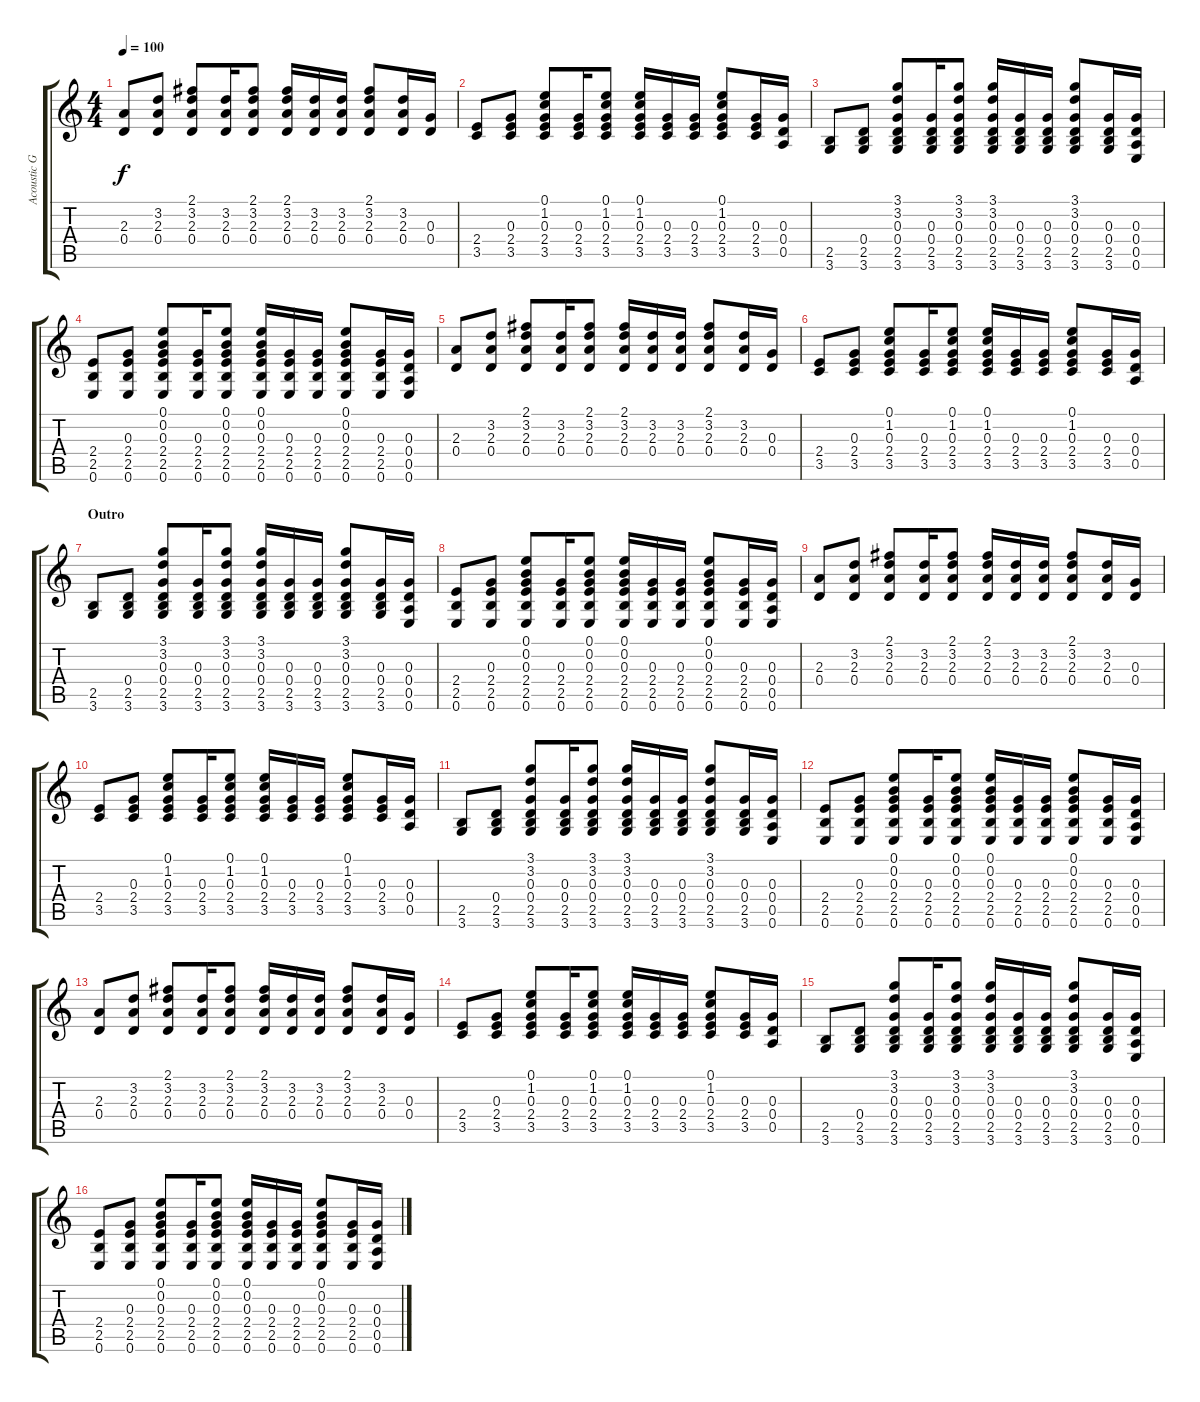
\track ("Acoustic Guitar" "Acoustic G") {instrument acousticguitarsteel}
\staff {score tabs}
\tuning (E4 B3 G3 D3 A2 E2) {hide}
\ts (4 4)
\tempo 100
\clef g2
\ks c
(2.3 0.4).8{dy f} (3.2 2.3 0.4).8 (2.1 3.2 2.3 0.4).8 (3.2 2.3 0.4).16 (2.1 3.2 2.3 0.4).8 (2.1 3.2 2.3 0.4).16 (3.2 2.3 0.4).16 (3.2 2.3 0.4).16 (2.1 3.2 2.3 0.4).8 (3.2 2.3 0.4).16 (0.3 0.4).16 |
(2.4 3.5).8 (0.3 2.4 3.5).8 (0.1 1.2 0.3 2.4 3.5).8 (0.3 2.4 3.5).16 (0.1 1.2 0.3 2.4 3.5).8 (0.1 1.2 0.3 2.4 3.5).16 (0.3 2.4 3.5).16 (0.3 2.4 3.5).16 (0.1 1.2 0.3 2.4 3.5).8 (0.3 2.4 3.5).16 (0.3 0.4 0.5).16 |
(2.5 3.6).8 (0.4 2.5 3.6).8 (3.1 3.2 0.3 0.4 2.5 3.6).8 (0.3 0.4 2.5 3.6).16 (3.1 3.2 0.3 0.4 2.5 3.6).8 (3.1 3.2 0.3 0.4 2.5 3.6).16 (0.3 0.4 2.5 3.6).16 (0.3 0.4 2.5 3.6).16 (3.1 3.2 0.3 0.4 2.5 3.6).8 (0.3 0.4 2.5 3.6).16 (0.3 0.4 0.5 0.6).16 |
(2.4 2.5 0.6).8 (0.3 2.4 2.5 0.6).8 (0.1 0.2 0.3 2.4 2.5 0.6).8 (0.3 2.4 2.5 0.6).16 (0.1 0.2 0.3 2.4 2.5 0.6).8 (0.1 0.2 0.3 2.4 2.5 0.6).16 (0.3 2.4 2.5 0.6).16 (0.3 2.4 2.5 0.6).16 (0.1 0.2 0.3 2.4 2.5 0.6).8 (0.3 2.4 2.5 0.6).16 (0.3 0.4 0.5 0.6).16 |
(2.3 0.4).8 (3.2 2.3 0.4).8 (2.1 3.2 2.3 0.4).8 (3.2 2.3 0.4).16 (2.1 3.2 2.3 0.4).8 (2.1 3.2 2.3 0.4).16 (3.2 2.3 0.4).16 (3.2 2.3 0.4).16 (2.1 3.2 2.3 0.4).8 (3.2 2.3 0.4).16 (0.3 0.4).16 |
(2.4 3.5).8 (0.3 2.4 3.5).8 (0.1 1.2 0.3 2.4 3.5).8 (0.3 2.4 3.5).16 (0.1 1.2 0.3 2.4 3.5).8 (0.1 1.2 0.3 2.4 3.5).16 (0.3 2.4 3.5).16 (0.3 2.4 3.5).16 (0.1 1.2 0.3 2.4 3.5).8 (0.3 2.4 3.5).16 (0.3 0.4 0.5).16 |
\section ("" "Outro")
(2.5 3.6).8 (0.4 2.5 3.6).8 (3.1 3.2 0.3 0.4 2.5 3.6).8 (0.3 0.4 2.5 3.6).16 (3.1 3.2 0.3 0.4 2.5 3.6).8 (3.1 3.2 0.3 0.4 2.5 3.6).16 (0.3 0.4 2.5 3.6).16 (0.3 0.4 2.5 3.6).16 (3.1 3.2 0.3 0.4 2.5 3.6).8 (0.3 0.4 2.5 3.6).16 (0.3 0.4 0.5 0.6).16 |
(2.4 2.5 0.6).8 (0.3 2.4 2.5 0.6).8 (0.1 0.2 0.3 2.4 2.5 0.6).8 (0.3 2.4 2.5 0.6).16 (0.1 0.2 0.3 2.4 2.5 0.6).8 (0.1 0.2 0.3 2.4 2.5 0.6).16 (0.3 2.4 2.5 0.6).16 (0.3 2.4 2.5 0.6).16 (0.1 0.2 0.3 2.4 2.5 0.6).8 (0.3 2.4 2.5 0.6).16 (0.3 0.4 0.5 0.6).16 |
(2.3 0.4).8 (3.2 2.3 0.4).8 (2.1 3.2 2.3 0.4).8 (3.2 2.3 0.4).16 (2.1 3.2 2.3 0.4).8 (2.1 3.2 2.3 0.4).16 (3.2 2.3 0.4).16 (3.2 2.3 0.4).16 (2.1 3.2 2.3 0.4).8 (3.2 2.3 0.4).16 (0.3 0.4).16 |
(2.4 3.5).8 (0.3 2.4 3.5).8 (0.1 1.2 0.3 2.4 3.5).8 (0.3 2.4 3.5).16 (0.1 1.2 0.3 2.4 3.5).8 (0.1 1.2 0.3 2.4 3.5).16 (0.3 2.4 3.5).16 (0.3 2.4 3.5).16 (0.1 1.2 0.3 2.4 3.5).8 (0.3 2.4 3.5).16 (0.3 0.4 0.5).16 |
(2.5 3.6).8 (0.4 2.5 3.6).8 (3.1 3.2 0.3 0.4 2.5 3.6).8 (0.3 0.4 2.5 3.6).16 (3.1 3.2 0.3 0.4 2.5 3.6).8 (3.1 3.2 0.3 0.4 2.5 3.6).16 (0.3 0.4 2.5 3.6).16 (0.3 0.4 2.5 3.6).16 (3.1 3.2 0.3 0.4 2.5 3.6).8 (0.3 0.4 2.5 3.6).16 (0.3 0.4 0.5 0.6).16 |
(2.4 2.5 0.6).8 (0.3 2.4 2.5 0.6).8 (0.1 0.2 0.3 2.4 2.5 0.6).8 (0.3 2.4 2.5 0.6).16 (0.1 0.2 0.3 2.4 2.5 0.6).8 (0.1 0.2 0.3 2.4 2.5 0.6).16 (0.3 2.4 2.5 0.6).16 (0.3 2.4 2.5 0.6).16 (0.1 0.2 0.3 2.4 2.5 0.6).8 (0.3 2.4 2.5 0.6).16 (0.3 0.4 0.5 0.6).16 |
(2.3 0.4).8 (3.2 2.3 0.4).8 (2.1 3.2 2.3 0.4).8 (3.2 2.3 0.4).16 (2.1 3.2 2.3 0.4).8 (2.1 3.2 2.3 0.4).16 (3.2 2.3 0.4).16 (3.2 2.3 0.4).16 (2.1 3.2 2.3 0.4).8 (3.2 2.3 0.4).16 (0.3 0.4).16 |
(2.4 3.5).8 (0.3 2.4 3.5).8 (0.1 1.2 0.3 2.4 3.5).8 (0.3 2.4 3.5).16 (0.1 1.2 0.3 2.4 3.5).8 (0.1 1.2 0.3 2.4 3.5).16 (0.3 2.4 3.5).16 (0.3 2.4 3.5).16 (0.1 1.2 0.3 2.4 3.5).8 (0.3 2.4 3.5).16 (0.3 0.4 0.5).16 |
(2.5 3.6).8 (0.4 2.5 3.6).8 (3.1 3.2 0.3 0.4 2.5 3.6).8 (0.3 0.4 2.5 3.6).16 (3.1 3.2 0.3 0.4 2.5 3.6).8 (3.1 3.2 0.3 0.4 2.5 3.6).16 (0.3 0.4 2.5 3.6).16 (0.3 0.4 2.5 3.6).16 (3.1 3.2 0.3 0.4 2.5 3.6).8 (0.3 0.4 2.5 3.6).16 (0.3 0.4 0.5 0.6).16 |
(2.4 2.5 0.6).8 (0.3 2.4 2.5 0.6).8 (0.1 0.2 0.3 2.4 2.5 0.6).8 (0.3 2.4 2.5 0.6).16 (0.1 0.2 0.3 2.4 2.5 0.6).8 (0.1 0.2 0.3 2.4 2.5 0.6).16 (0.3 2.4 2.5 0.6).16 (0.3 2.4 2.5 0.6).16 (0.1 0.2 0.3 2.4 2.5 0.6).8 (0.3 2.4 2.5 0.6).16 (0.3 0.4 0.5 0.6).16
